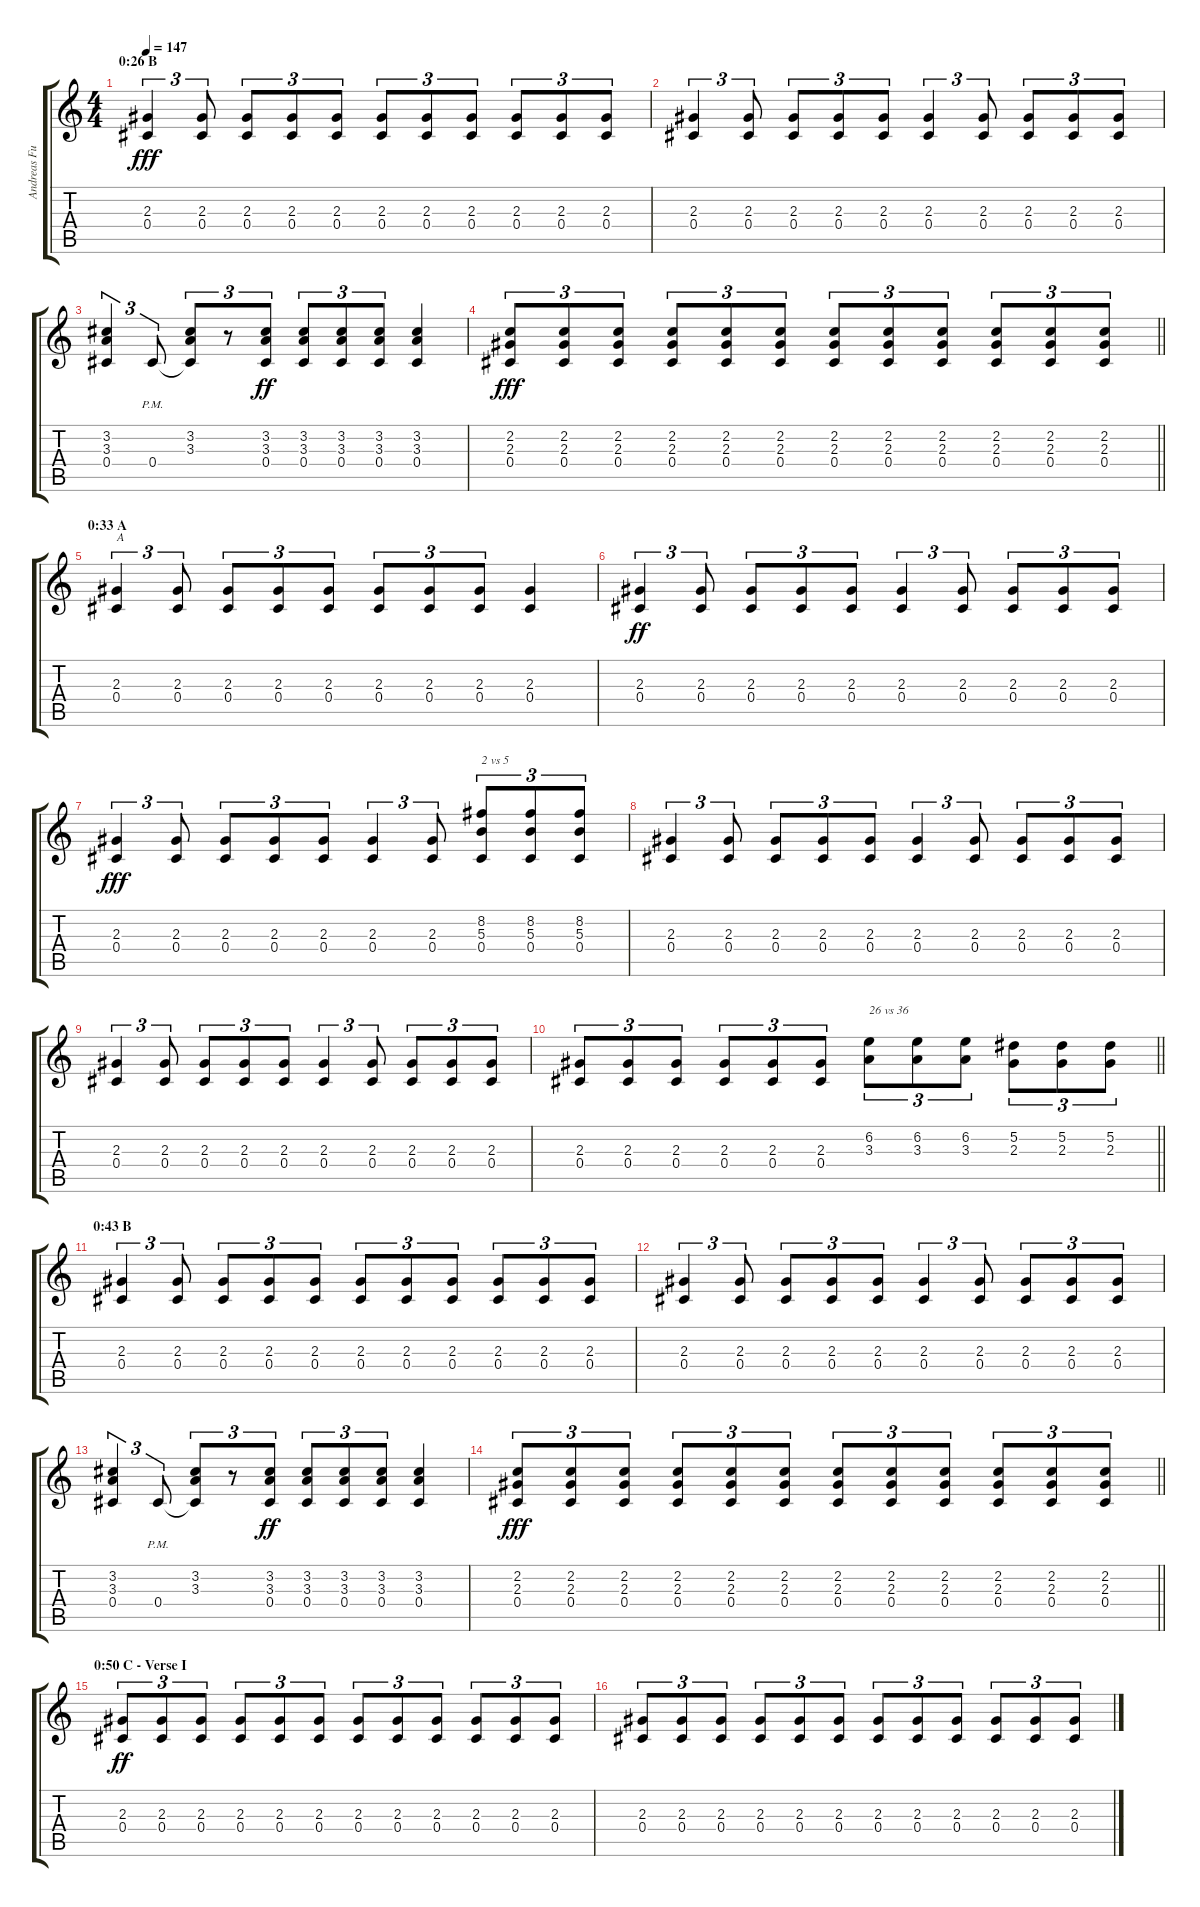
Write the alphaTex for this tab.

\track ("Andreas Fullmestad (D# Tuning)" "Andreas Fu") {instrument distortionguitar}
\staff {score tabs}
\tuning (Eb4 Bb3 Gb3 Db3 Ab2 Eb2) {hide}
\ts (4 4)
\section ("" "0:26 B")
\tempo 147
\clef g2
\ks c
(2.3 0.4).4{tu (3 2) dy fff} (2.3 0.4).8{tu (3 2)} (2.3 0.4).8{tu (3 2)} (2.3 0.4).8{tu (3 2)} (2.3 0.4).8{tu (3 2)} (2.3 0.4).8{tu (3 2)} (2.3 0.4).8{tu (3 2)} (2.3 0.4).8{tu (3 2)} (2.3 0.4).8{tu (3 2)} (2.3 0.4).8{tu (3 2)} (2.3 0.4).8{tu (3 2)} |
(2.3 0.4).4{tu (3 2)} (2.3 0.4).8{tu (3 2)} (2.3 0.4).8{tu (3 2)} (2.3 0.4).8{tu (3 2)} (2.3 0.4).8{tu (3 2)} (2.3 0.4).4{tu (3 2)} (2.3 0.4).8{tu (3 2)} (2.3 0.4).8{tu (3 2)} (2.3 0.4).8{tu (3 2)} (2.3 0.4).8{tu (3 2)} |
(3.2 3.3 0.4).4{tu (3 2)} 0.4{pm}.8{tu (3 2)} (3.2 3.3 0.4{t}).8{tu (3 2)} r.8{tu (3 2)} (3.2 3.3 0.4).8{tu (3 2) dy ff} (3.2 3.3 0.4).8{tu (3 2)} (3.2 3.3 0.4).8{tu (3 2)} (3.2 3.3 0.4).8{tu (3 2)} (3.2 3.3 0.4).4 |
\barLineRight lightlight
(2.2 2.3 0.4).8{tu (3 2) dy fff} (2.2 2.3 0.4).8{tu (3 2)} (2.2 2.3 0.4).8{tu (3 2)} (2.2 2.3 0.4).8{tu (3 2)} (2.2 2.3 0.4).8{tu (3 2)} (2.2 2.3 0.4).8{tu (3 2)} (2.2 2.3 0.4).8{tu (3 2)} (2.2 2.3 0.4).8{tu (3 2)} (2.2 2.3 0.4).8{tu (3 2)} (2.2 2.3 0.4).8{tu (3 2)} (2.2 2.3 0.4).8{tu (3 2)} (2.2 2.3 0.4).8{tu (3 2)} |
\section ("" "0:33 A")
(2.3 0.4).4{tu (3 2) txt "A"} (2.3 0.4).8{tu (3 2)} (2.3 0.4).8{tu (3 2)} (2.3 0.4).8{tu (3 2)} (2.3 0.4).8{tu (3 2)} (2.3 0.4).8{tu (3 2)} (2.3 0.4).8{tu (3 2)} (2.3 0.4).8{tu (3 2)} (2.3 0.4).4 |
(2.3 0.4).4{tu (3 2) dy ff} (2.3 0.4).8{tu (3 2)} (2.3 0.4).8{tu (3 2)} (2.3 0.4).8{tu (3 2)} (2.3 0.4).8{tu (3 2)} (2.3 0.4).4{tu (3 2)} (2.3 0.4).8{tu (3 2)} (2.3 0.4).8{tu (3 2)} (2.3 0.4).8{tu (3 2)} (2.3 0.4).8{tu (3 2)} |
(2.3 0.4).4{tu (3 2) dy fff} (2.3 0.4).8{tu (3 2)} (2.3 0.4).8{tu (3 2)} (2.3 0.4).8{tu (3 2)} (2.3 0.4).8{tu (3 2)} (2.3 0.4).4{tu (3 2)} (2.3 0.4).8{tu (3 2)} (8.2 5.3 0.4).8{tu (3 2) txt "2 vs 5"} (8.2 5.3 0.4).8{tu (3 2)} (8.2 5.3 0.4).8{tu (3 2)} |
(2.3 0.4).4{tu (3 2)} (2.3 0.4).8{tu (3 2)} (2.3 0.4).8{tu (3 2)} (2.3 0.4).8{tu (3 2)} (2.3 0.4).8{tu (3 2)} (2.3 0.4).4{tu (3 2)} (2.3 0.4).8{tu (3 2)} (2.3 0.4).8{tu (3 2)} (2.3 0.4).8{tu (3 2)} (2.3 0.4).8{tu (3 2)} |
(2.3 0.4).4{tu (3 2)} (2.3 0.4).8{tu (3 2)} (2.3 0.4).8{tu (3 2)} (2.3 0.4).8{tu (3 2)} (2.3 0.4).8{tu (3 2)} (2.3 0.4).4{tu (3 2)} (2.3 0.4).8{tu (3 2)} (2.3 0.4).8{tu (3 2)} (2.3 0.4).8{tu (3 2)} (2.3 0.4).8{tu (3 2)} |
\barLineRight lightlight
(2.3 0.4).8{tu (3 2)} (2.3 0.4).8{tu (3 2)} (2.3 0.4).8{tu (3 2)} (2.3 0.4).8{tu (3 2)} (2.3 0.4).8{tu (3 2)} (2.3 0.4).8{tu (3 2)} (6.2 3.3).8{tu (3 2) txt "26 vs 36"} (6.2 3.3).8{tu (3 2)} (6.2 3.3).8{tu (3 2)} (5.2 2.3).8{tu (3 2)} (5.2 2.3).8{tu (3 2)} (5.2 2.3).8{tu (3 2)} |
\section ("" "0:43 B ")
(2.3 0.4).4{tu (3 2)} (2.3 0.4).8{tu (3 2)} (2.3 0.4).8{tu (3 2)} (2.3 0.4).8{tu (3 2)} (2.3 0.4).8{tu (3 2)} (2.3 0.4).8{tu (3 2)} (2.3 0.4).8{tu (3 2)} (2.3 0.4).8{tu (3 2)} (2.3 0.4).8{tu (3 2)} (2.3 0.4).8{tu (3 2)} (2.3 0.4).8{tu (3 2)} |
(2.3 0.4).4{tu (3 2)} (2.3 0.4).8{tu (3 2)} (2.3 0.4).8{tu (3 2)} (2.3 0.4).8{tu (3 2)} (2.3 0.4).8{tu (3 2)} (2.3 0.4).4{tu (3 2)} (2.3 0.4).8{tu (3 2)} (2.3 0.4).8{tu (3 2)} (2.3 0.4).8{tu (3 2)} (2.3 0.4).8{tu (3 2)} |
(3.2 3.3 0.4).4{tu (3 2)} 0.4{pm}.8{tu (3 2)} (3.2 3.3 0.4{t}).8{tu (3 2)} r.8{tu (3 2)} (3.2 3.3 0.4).8{tu (3 2) dy ff} (3.2 3.3 0.4).8{tu (3 2)} (3.2 3.3 0.4).8{tu (3 2)} (3.2 3.3 0.4).8{tu (3 2)} (3.2 3.3 0.4).4 |
\barLineRight lightlight
(2.2 2.3 0.4).8{tu (3 2) dy fff} (2.2 2.3 0.4).8{tu (3 2)} (2.2 2.3 0.4).8{tu (3 2)} (2.2 2.3 0.4).8{tu (3 2)} (2.2 2.3 0.4).8{tu (3 2)} (2.2 2.3 0.4).8{tu (3 2)} (2.2 2.3 0.4).8{tu (3 2)} (2.2 2.3 0.4).8{tu (3 2)} (2.2 2.3 0.4).8{tu (3 2)} (2.2 2.3 0.4).8{tu (3 2)} (2.2 2.3 0.4).8{tu (3 2)} (2.2 2.3 0.4).8{tu (3 2)} |
\section ("" "0:50 C - Verse I ")
(2.3 0.4).8{tu (3 2) dy ff} (2.3 0.4).8{tu (3 2)} (2.3 0.4).8{tu (3 2)} (2.3 0.4).8{tu (3 2)} (2.3 0.4).8{tu (3 2)} (2.3 0.4).8{tu (3 2)} (2.3 0.4).8{tu (3 2)} (2.3 0.4).8{tu (3 2)} (2.3 0.4).8{tu (3 2)} (2.3 0.4).8{tu (3 2)} (2.3 0.4).8{tu (3 2)} (2.3 0.4).8{tu (3 2)} |
(2.3 0.4).8{tu (3 2)} (2.3 0.4).8{tu (3 2)} (2.3 0.4).8{tu (3 2)} (2.3 0.4).8{tu (3 2)} (2.3 0.4).8{tu (3 2)} (2.3 0.4).8{tu (3 2)} (2.3 0.4).8{tu (3 2)} (2.3 0.4).8{tu (3 2)} (2.3 0.4).8{tu (3 2)} (2.3 0.4).8{tu (3 2)} (2.3 0.4).8{tu (3 2)} (2.3 0.4).8{tu (3 2)}
